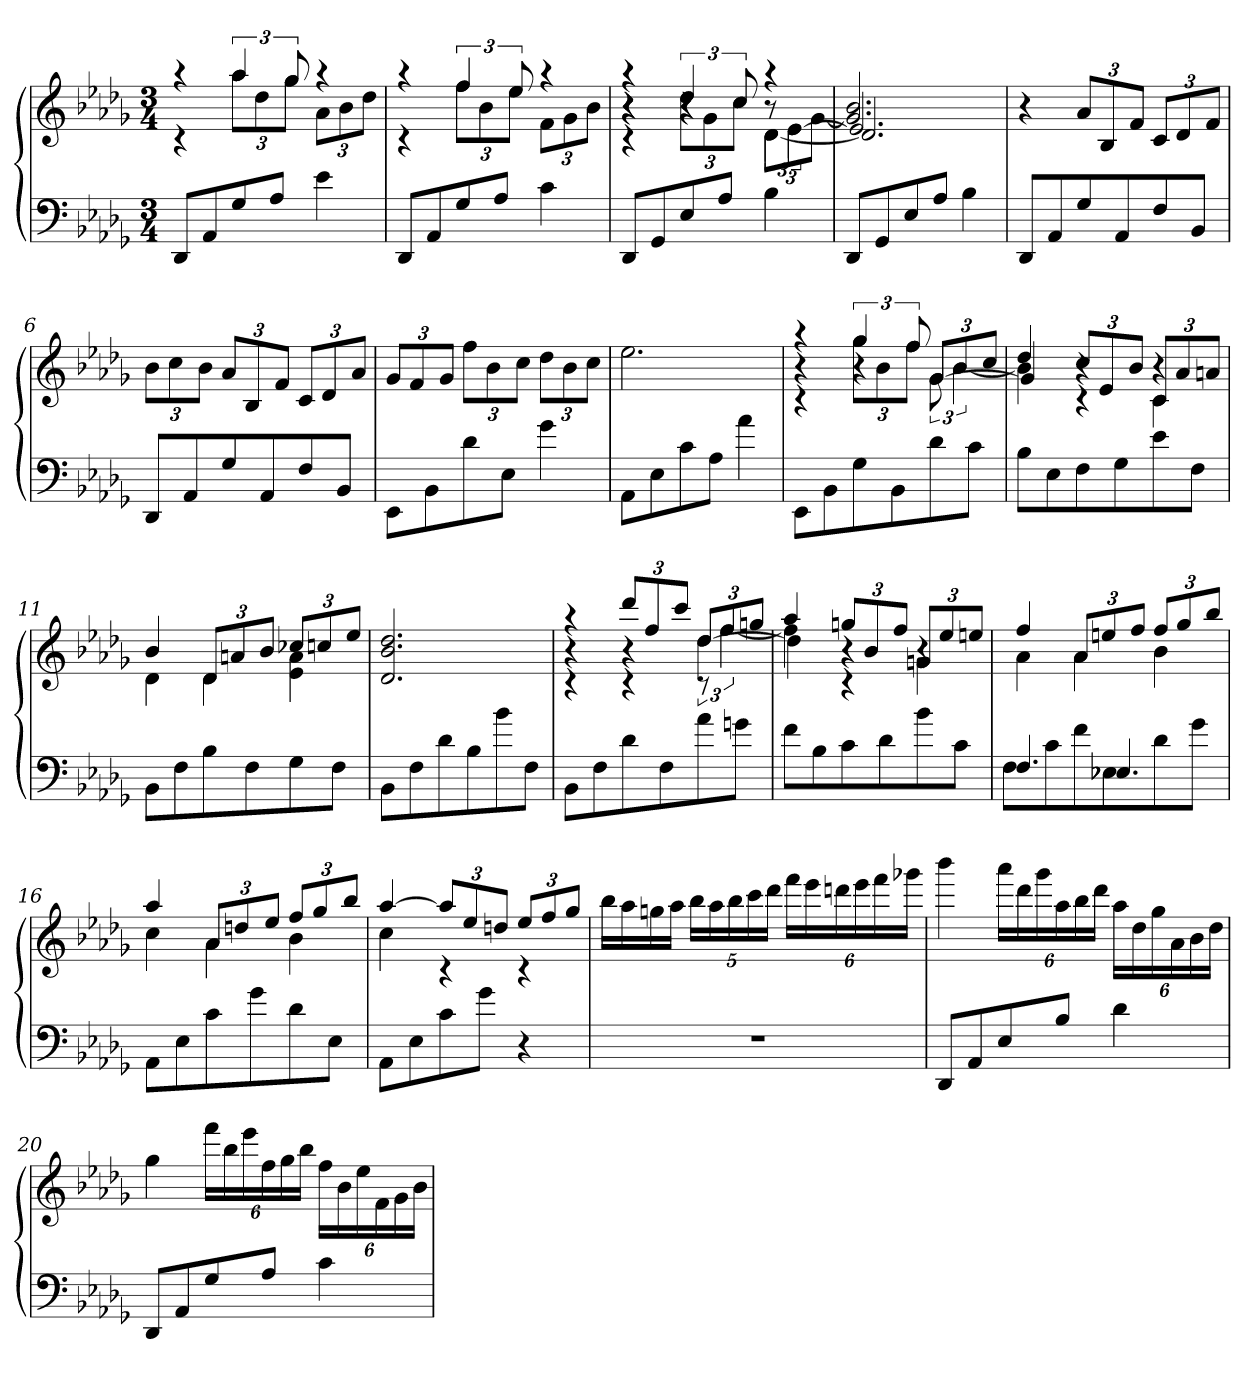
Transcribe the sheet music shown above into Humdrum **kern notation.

**kern	**kern
*part1	*part1
*staff2	*staff1
*clefF4	*clefG2
*k[b-e-a-d-g-]	*k[b-e-a-d-g-]
*D-:	*D-:
*M3/4	*M3/4
=1	=1
*	*^
8DD-L	4raa	4rc
8AA-	.	.
8G-	6aa-	12aa-L
.	.	12dd-
8A-J	.	.
.	12gg-	12gg-J
4e-	4raa	12a-L
.	.	12b-
.	.	12dd-J
=2	=2	=2
8DD-L	4raa	4rc
8AA-	.	.
8G-	6ff	12ffL
.	.	12b-
8A-J	.	.
.	12ee-	12ee-J
4c	4raa	12fL
.	.	12g-
.	.	12b-J
=3	=3	=3
*	*^	*^
8DD-L	4raa	4rc	4r	4r
8GG-	.	.	.	.
8E-	6dd-	12dd-L	4r	4r
.	.	12g-	.	.
8A-J	.	.	.	.
.	12cc	12ccJ	.	.
4B-	4raa	12d-L	12r	[4d-\
.	.	12e-	[6e-\	.
.	.	[12g-J	.	.
*	*	*	*v	*v
=4	=4	=4	=4
8DD-L	2.g-] 2.b-	2.e-/]	2.d-/]
8GG-	.	.	.
8E-	.	.	.
8A-J	.	.	.
4B-	.	.	.
*	*v	*v	*v
=5	=5
8DD-L	4r
8AA-	.
8G-	12a-L
.	12B-
8AA-	.
.	12fJ
8F	12cL
.	12d-
8BB-J	.
.	12fJ
=6	=6
8DD-L	12b-L
.	12cc
8AA-	.
.	12b-J
8G-	12a-L
.	12B-
8AA-	.
.	12fJ
8F	12cL
.	12d-
8BB-J	.
.	12a-J
=7	=7
8EE-L	12g-L
.	12f
8BB-	.
.	12g-J
8d-	12ffL
.	12b-
8E-J	.
.	12ccJ
4g-	12dd-L
.	12b-
.	12ccJ
=8	=8
8AA-L	2.ee-
8E-	.
8c	.
8A-J	.
4a-	.
=9	=9
*	*^
*	*	*^
8EE-L	4raa	4rc	4r
8BB-	.	.	.
8G-	6gg-	12gg-L	4r
.	.	12b-	.
8BB-	.	.	.
.	12ff	12ffJ	.
8d-	12g-L	12g-	[4g-/
.	12b-	[6b-	.
8cJ	.	.	.
.	12ccJ	.	.
=10	=10	=10	=10
8B-L	4dd-	4b-]	4g-/]
8E-	.	.	.
8F	12ccL	4rc	4r
.	12e-	.	.
8G-	.	.	.
.	12b-J	.	.
8e-	12cL	4c	4r
.	12a-	.	.
8FJ	.	.	.
.	12anJ	.	.
*	*	*v	*v
=11	=11	=11
8BB-L	4b-	4d-
8F	.	.
8B-	12d-L	4d-
.	12an	.
8F	.	.
.	12b-J	.
8G-	12cc-XL	4e- 4a
.	12ccn	.
8FJ	.	.
.	12ee-J	.
*	*v	*v
=12	=12
8BB-L	2.d- 2.b- 2.dd-
8F	.
8d-	.
8B-	.
8b-	.
8FJ	.
=13	=13
*	*^
*	*	*^
8BB-L	4raa	4rc	4r
8F	.	.	.
8d-	12ddd-L	4rc	4r
.	12ff	.	.
8F	.	.	.
.	12cccJ	.	.
8a-	12dd-L	12rc	[4dd-\
.	12ff	[6ff	.
8gnJ	.	.	.
.	12ggnJ	.	.
=14	=14	=14	=14
8fL	4aa-	4ff]	4dd-\]
8B-	.	.	.
8c	12ggnL	4rc	4r
.	12b-	.	.
8d-	.	.	.
.	12ffJ	.	.
8b-	12gnL	4g	4r
.	12ee-	.	.
8cJ	.	.	.
.	12eenJ	.	.
*	*	*v	*v
=15	=15	=15
*^	*	*
4.F	8FL	4ff	4a-
.	8c	.	.
.	8f	12a-L	4a-
.	.	12een	.
4.E-X	8E-X	.	.
.	.	12ffJ	.
.	8d-	12ffL	4b-
.	.	12gg-	.
.	8g-J	.	.
.	.	12bb-J	.
*v	*v	*	*
=16	=16	=16
8AA-L	4aa-	4cc
8E-	.	.
8c	12a-L	4a-
.	12ddn	.
8g-	.	.
.	12ee-J	.
8d-	12ffL	4b-
.	12gg-	.
8E-J	.	.
.	12bb-J	.
=17	=17	=17
8AA-L	[4aa-	4cc
8E-	.	.
8c	12aa-L]	4rc
.	12ee-	.
8g-J	.	.
.	12ddnJ	.
4r	12ee-L	4rc
.	12ff	.
.	12gg-J	.
*	*v	*v
=18	=18
2.r	16bb-LL
.	16aa-
.	16ggn
.	16aa-JJ
.	20bb-LL
.	20aa-
.	20bb-
.	20ccc
.	20ddd-JJ
.	24fffLL
.	24eee-
.	24dddn
.	24eee-
.	24fff
.	24ggg-XJJ
=19	=19
8DD-L	4bbb-
8AA-	.
8E-	24aaa-LL
.	24ddd-
.	24ggg-
8B-J	24aa-
.	24bb-
.	24ddd-JJ
4d-	24aa-LL
.	24dd-
.	24gg-
.	24a-
.	24b-
.	24dd-JJ
=20	=20
8DD-L	4gg-
8AA-	.
8G-	24fffLL
.	24bb-
.	24eee-
8A-J	24ff
.	24gg-
.	24bb-JJ
4c	24ffLL
.	24b-
.	24ee-
.	24f
.	24g-
.	24b-JJ
=	=
*-	*-
